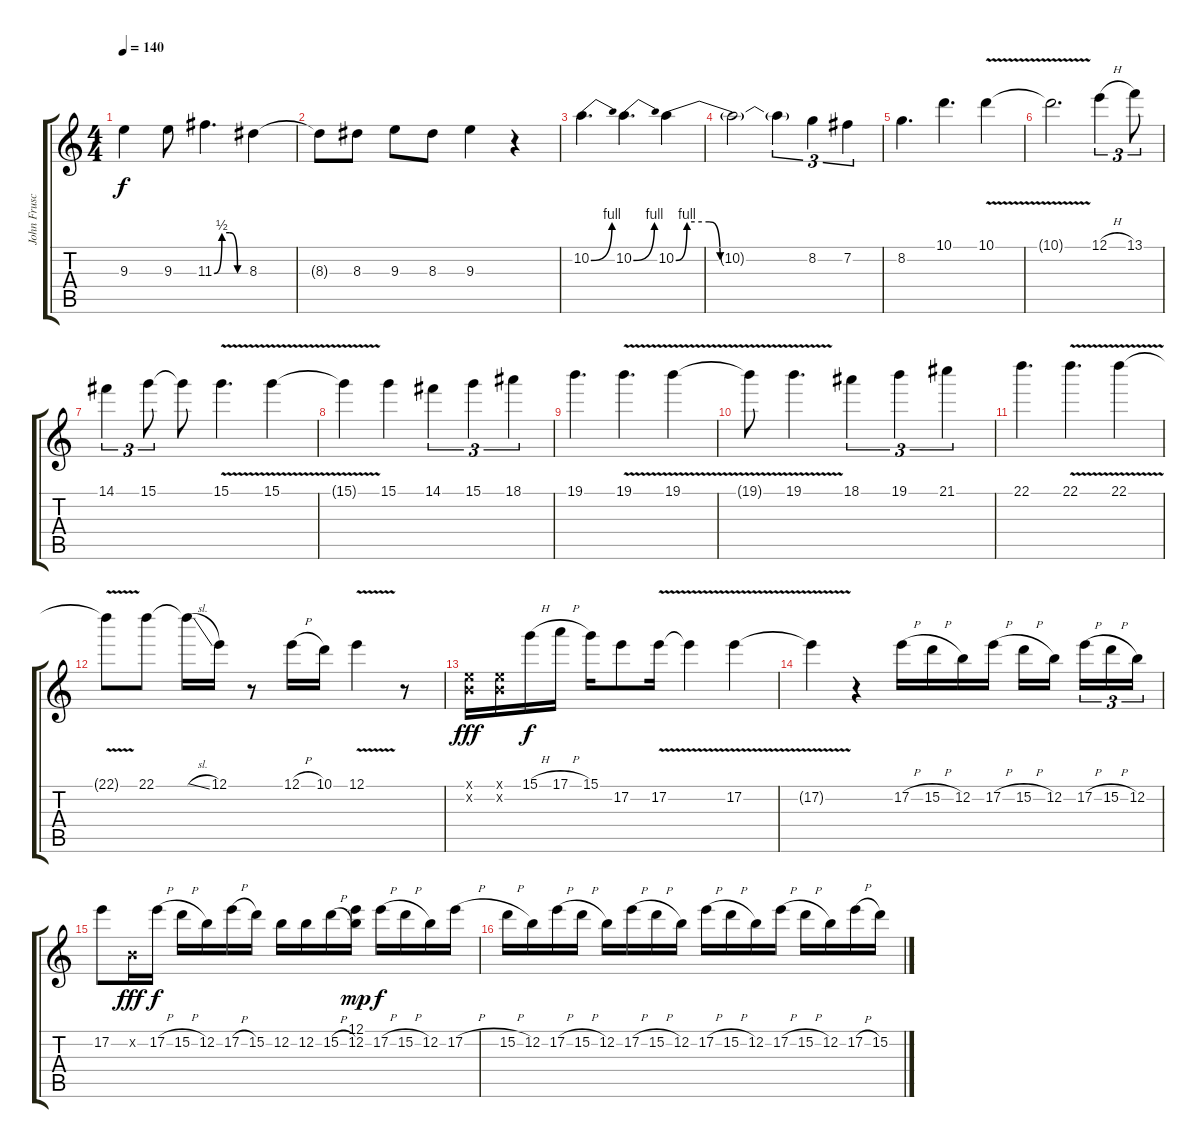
\track ("John Frusciante - Guitar 1" "John Frusc") {instrument overdrivenguitar}
\staff {score tabs}
\tuning (E4 B3 G3 D3 A2 E2) {hide}
\ts (4 4)
\tempo 140
\clef g2
\ks c
9.3.4{dy f} 9.3.8 11.3{be (custom 0 0 15 2 30 2 45 0 60 0)}.4{d} 8.3.4 |
8.3{t}.8 8.3.8 9.3.8 8.3.8 9.3.4 r.4 |
10.2{be (bend 0 0 60 4)}.4{d} 10.2{be (bend 0 0 60 4)}.4{d} 10.2{be (custom 0 0 5 4 15 4 20 0 60 0)}.4 |
10.2{t}.2 10.2{t}.4{tu (3 2)} 8.2.4{tu (3 2)} 7.2.4{tu (3 2)} |
8.2.4{d} 10.1.4{d} 10.1{v}.4 |
10.1{t}.2{d} 12.1{h}.4{tu (3 2)} 13.1.8{tu (3 2)} |
14.1.4{tu (3 2) balance 16} 15.1.8{tu (3 2)} 15.1{t}.8 15.1{v}.4{d} 15.1{v}.4 |
15.1{t}.4 15.1.4 14.1.4{tu (3 2)} 15.1.4{tu (3 2)} 18.1.4{tu (3 2)} |
19.1.4{d} 19.1{v}.4{d} 19.1{v}.4 |
19.1{t}.8 19.1{v}.4{d} 18.1.4{tu (3 2)} 19.1.4{tu (3 2)} 21.1.4{tu (3 2)} |
22.1.4{d} 22.1{v}.4{d} 22.1{v}.4 |
22.1{t}.8 22.1.8 22.1{sl t}.16 12.1.16 r.8 12.1{h}.16 10.1.16 12.1{v}.4 r.8 |
(0.1{x} 0.2{x}).16{dy fff balance 4} (0.1{x} 0.2{x}).16 15.1{h}.16{dy f} 17.1{h}.16 15.1.16 17.2.8 17.2{v}.16 17.2{t}.4 17.2{v}.4 |
17.2{t}.4{balance 0} r.4 17.2{h}.16 15.2{h}.16 12.2.16 17.2{h}.16 15.2{h}.16 12.2.16{beam splitsecondary} 17.2{h}.16{tu (3 2)} 15.2{h}.16{tu (3 2)} 12.2.16{tu (3 2)} |
17.2.8 0.2{x}.16{dy fff} 17.2{h}.16{dy f} 15.2{h}.16 12.2.16 17.2{h}.16 15.2.16 12.2.16 12.2.16 15.2{h}.16 (12.1 12.2).16{dy mp} 17.2{h}.16{dy f} 15.2{h}.16 12.2.16 17.2{h}.16 |
15.2{h}.16 12.2.16 17.2{h}.16 15.2{h}.16 12.2.16 17.2{h}.16 15.2{h}.16 12.2.16 17.2{h}.16 15.2{h}.16 12.2.16 17.2{h}.16 15.2{h}.16 12.2.16 17.2{h}.16 15.2.16
